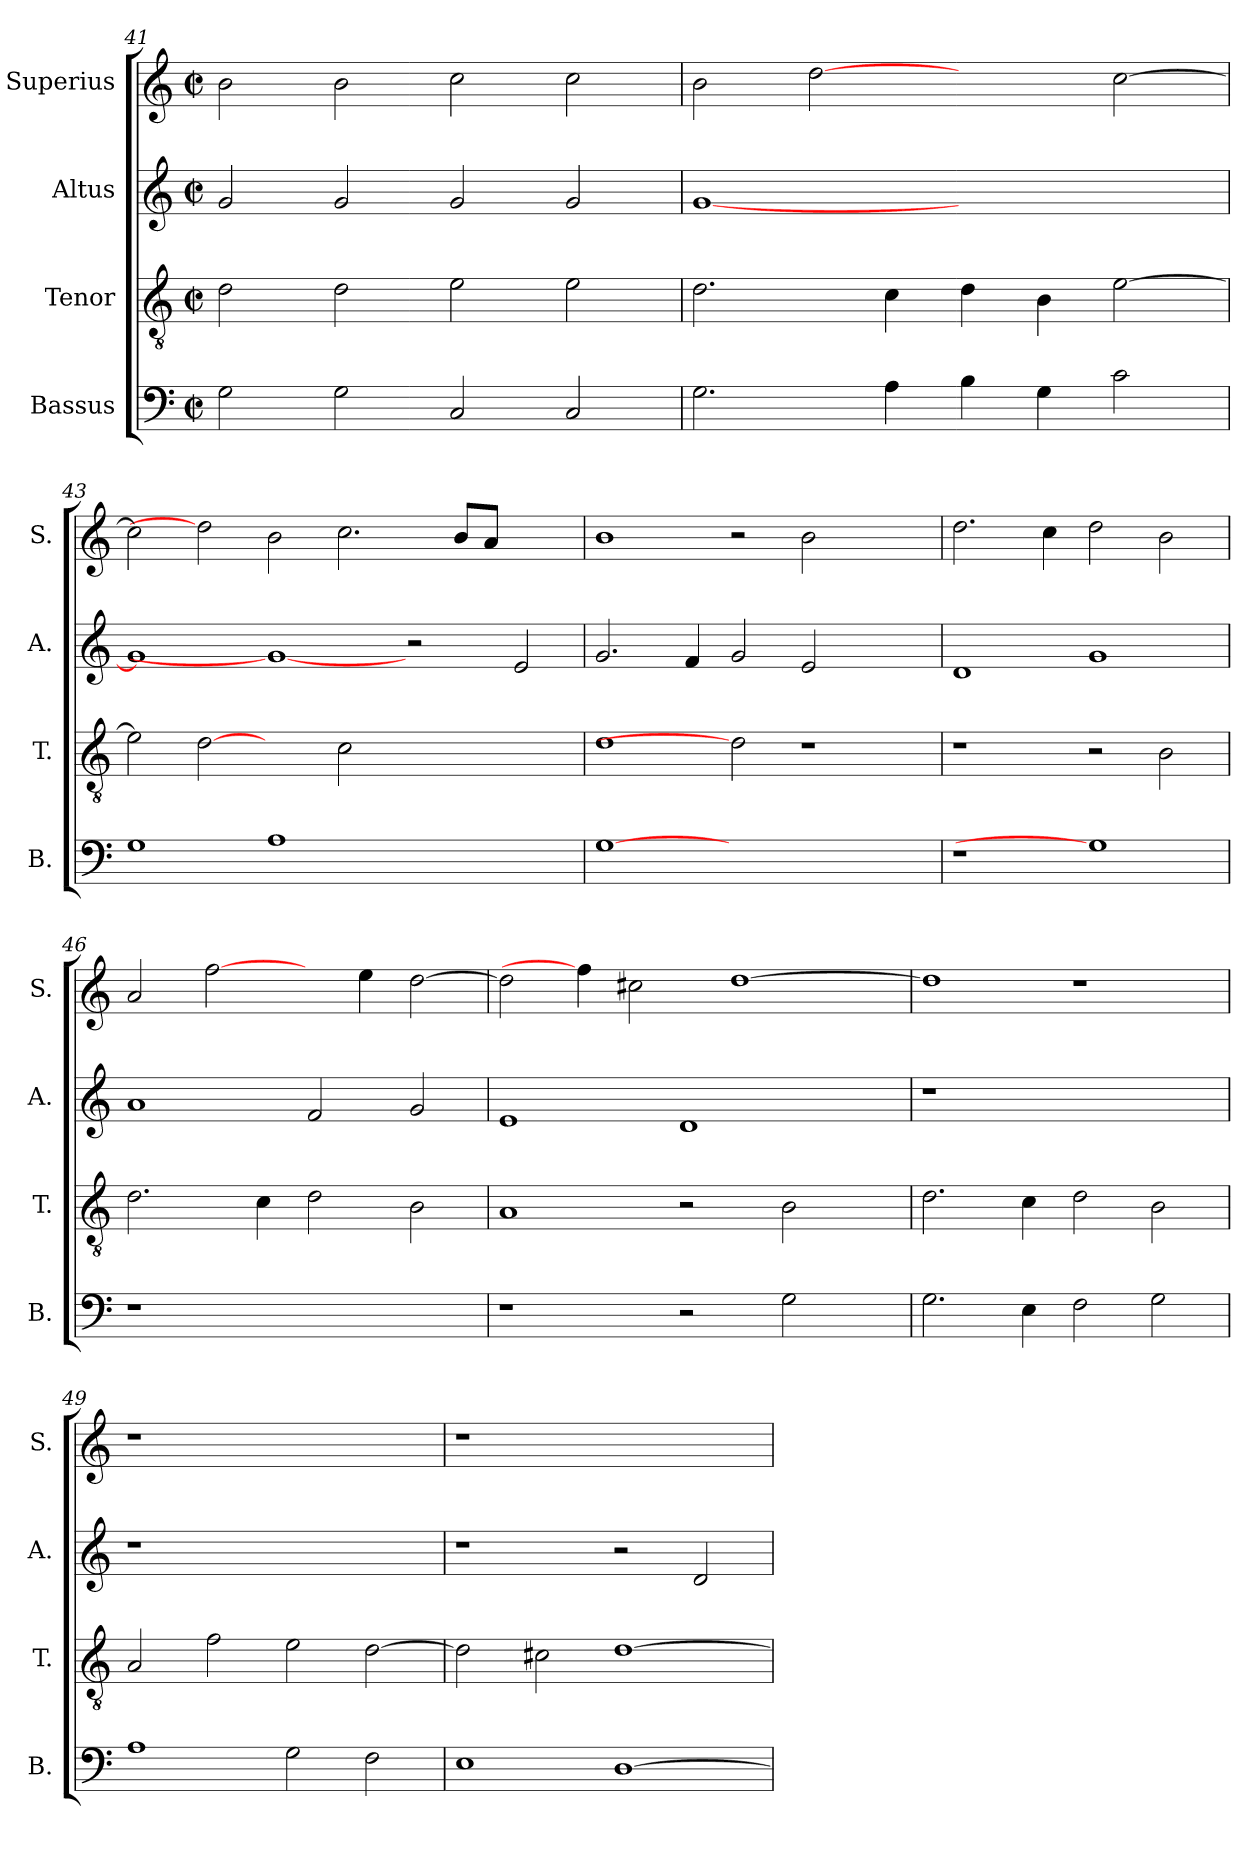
**kern	**kern	**kern	**kern
*part4	*part3	*part2	*part1
*staff4	*staff3	*staff2	*staff1
*I"Bassus	*I"Tenor	*I"Altus	*I"Superius
*I'B.	*I'T.	*I'A.	*I'S.
*clefF4	*clefGv2	*clefG2	*clefG2
*	*ITrd7c12	*	*
*k[]	*k[]	*k[]	*k[]
*C:	*C:	*C:	*C:
*M2/2	*M2/2	*M2/2	*M2/2
*met(c|)	*met(c|)	*met(c|)	*met(c|)
=41	=41	=41	=41
2Gi\	2Di\	2gi/	2bi\
2Gi\	2Di\	2gi/	2bi\
2Ci/	2Ei\	2gi/	2cci\
2Ci/	2Ei\	2gi/	2cci\
!!LO:LB:g=z
=42	=42	=42	=42
2.Gi\	2.Di\	[<1gi	2bi\
.	.	.	[2ddi
4Ai\	4Ci\	.	.
4Bi\	4Di\	1ryy	2ryy
4Gi\	4BBi\	.	.
2ci\	[>2Ei\	.	[>2cci\
=43	=43	=43	=43
1Gi	2Ei\]	1gi]	2cci\]
.	[2Di	.	2ddi]
1Ai	2ryy	1gi_	2bi\
.	2Ci\	.	2.cci\
1ryy	1ryy	2r	.
.	.	.	8bi/L
.	.	.	8ai/J
.	.	2ei/	2ryy
=44	=44	=44	=44
[1Gi	1Di	2.gi/	1bi
.	.	4fi/	.
1.ryy	2Di]	2gi/	2r
.	1r	2ei/	2bi\
.	.	2ryy	2ryy
=45	=45	=45	=45
!LO:N:vis=1	!	!	!
1r	1r	1di	2.ddi\
.	.	.	4cci\
1Gi]	2r	1gi	2ddi\
.	2BBi\	.	2bi\
=46	=46	=46	=46
!LO:N:vis=1	!	!	!
1r	2.Di\	1ai	2ai/
.	.	.	[2ffi\
.	4Ci\	.	.
1ryy	2Di\	2fi/	4ryy
.	.	.	4eei\
.	2BBi\	2gi/	[>2ddi\
!!LO:PB:g=z
=47	=47	=47	=47
1r	1AAi	1ei	2ddi\]
.	.	.	4ffi\]
.	.	.	2cc#Xi\
2r	2r	1di	.
.	.	.	[>1ddi
2Gi\	2BBi\	.	.
4ryy	4ryy	4ryy	.
=48	=48	=48	=48
!	!	!LO:N:vis=1	!
2.Gi\	2.Di\	1r	1ddi]
4Ei\	4Ci\	.	.
2Fi\	2Di\	1ryy	1r
2Gi\	2BBi\	.	.
=49	=49	=49	=49
!	!	!LO:N:vis=1	!LO:N:vis=1
1Ai	2AAi/	1r	1r
.	2Fi\	.	.
2Gi\	2Ei\	1ryy	1ryy
2Fi\	[>2Di\	.	.
=50	=50	=50	=50
!	!	!	!LO:N:vis=1
1Ei	2Di\]	1r	1r
.	2C#Xi\	.	.
[>1Di	[>1Di	2r	1ryy
.	.	2di/	.
=	=	=	=
*-	*-	*-	*-
